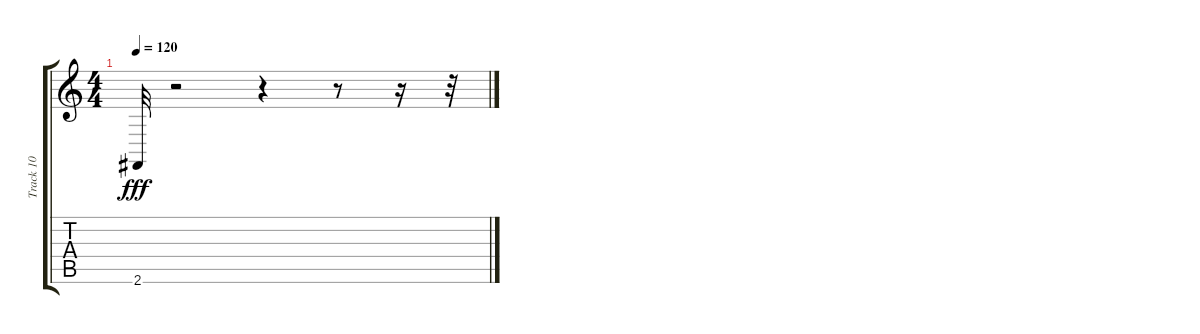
\track ("Track 10" "Track 10") {instrument electricpiano1}
\staff {score tabs}
\tuning (E4 B3 G3 D3 A2 E2) {hide}
\ts (4 4)
\tempo 120
\clef g2
\ks c
2.6.32{dy fff} r.2 r.4 r.8 r.16 r.32
